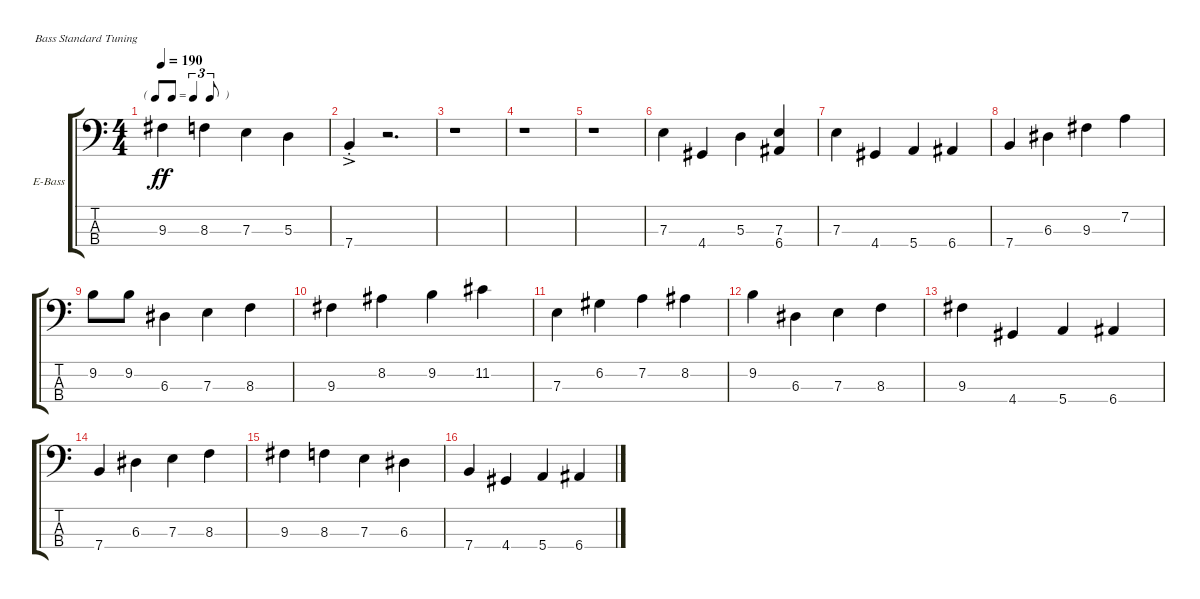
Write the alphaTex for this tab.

\defaultSystemsLayout 4
\bracketExtendMode groupsimilarinstruments
\firstSystemTrackNameOrientation horizontal
\otherSystemsTrackNameOrientation horizontal
\track ("Electric Bass" "E-Bass") {instrument electricbassfinger}
\staff {score tabs}
\tuning (G2 D2 A1 E1)
\ts (4 4)
\tf triplet8th
\tempo 190
\clef f4
\scale
0.333333
\ks c
9.3.4{dy ff} 8.3.4 7.3.4 5.3.4 |
\scale
0.333333 7.4{ac st}.4 r.2{d} |
\scale
0.333333 r.1 |
\scale
0.333333 r.1 |
\scale
0.333333 r.1 |
\scale
0.333333 7.3.4 4.4.4 5.3.4 (6.4 7.3).4 |
\scale
0.333333 7.3.4 4.4.4 5.4.4 6.4.4 |
\scale
0.333333 7.4.4 6.3.4 9.3.4 7.2.4 |
\scale
0.333333 9.2.8 9.2.8 6.3.4 7.3.4 8.3.4 |
\scale
0.333333 9.3.4 8.2.4 9.2.4 11.2.4 |
\scale
0.333333 7.3.4 6.2.4 7.2.4 8.2.4 |
\scale
0.333333 9.2.4 6.3.4 7.3.4 8.3.4 |
\scale
0.333333 9.3.4 4.4.4 5.4.4 6.4.4 |
\scale
0.333333 7.4.4 6.3.4 7.3.4 8.3.4 |
\scale
0.333333 9.3.4 8.3.4 7.3.4 6.3.4 |
\scale
0.333333 7.4.4 4.4.4 5.4.4 6.4.4
